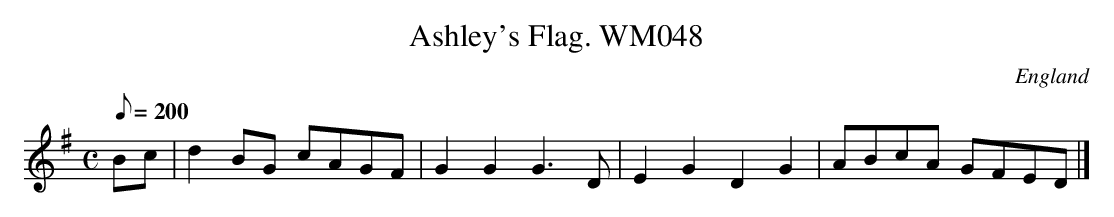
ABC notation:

X:1
T:Ashley's Flag. WM048
M:C
L:1/8
Q:200
O:England
K:G
Bc|d2BG cAGF|G2G2G3D|E2G2D2G2|ABcA GFED|]
